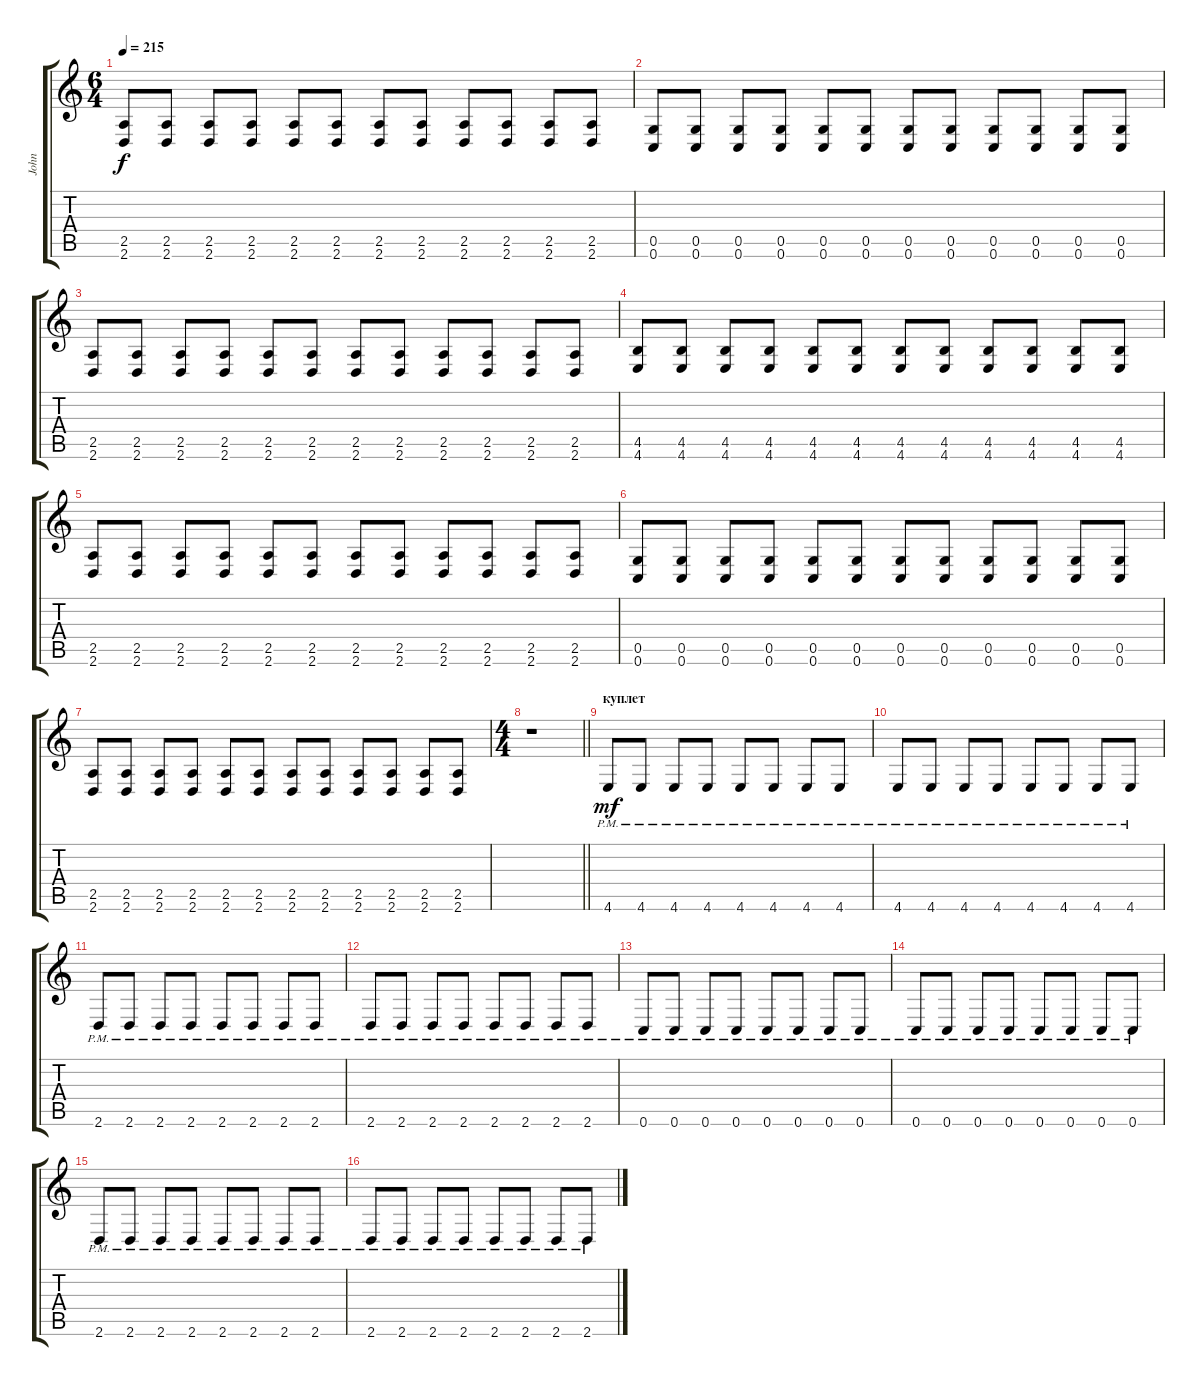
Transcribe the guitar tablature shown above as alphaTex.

\track ("John" "John") {instrument distortionguitar}
\staff {score tabs}
\tuning (D4 A3 F3 C3 G2 C2) {hide}
\ts (6 4)
\tempo 215
\clef g2
\ks c
(2.5 2.6).8{dy f} (2.5 2.6).8 (2.5 2.6).8 (2.5 2.6).8 (2.5 2.6).8 (2.5 2.6).8 (2.5 2.6).8 (2.5 2.6).8 (2.5 2.6).8 (2.5 2.6).8 (2.5 2.6).8 (2.5 2.6).8 |
(0.5 0.6).8 (0.5 0.6).8 (0.5 0.6).8 (0.5 0.6).8 (0.5 0.6).8 (0.5 0.6).8 (0.5 0.6).8 (0.5 0.6).8 (0.5 0.6).8 (0.5 0.6).8 (0.5 0.6).8 (0.5 0.6).8 |
(2.5 2.6).8 (2.5 2.6).8 (2.5 2.6).8 (2.5 2.6).8 (2.5 2.6).8 (2.5 2.6).8 (2.5 2.6).8 (2.5 2.6).8 (2.5 2.6).8 (2.5 2.6).8 (2.5 2.6).8 (2.5 2.6).8 |
(4.5 4.6).8 (4.5 4.6).8 (4.5 4.6).8 (4.5 4.6).8 (4.5 4.6).8 (4.5 4.6).8 (4.5 4.6).8 (4.5 4.6).8 (4.5 4.6).8 (4.5 4.6).8 (4.5 4.6).8 (4.5 4.6).8 |
(2.5 2.6).8 (2.5 2.6).8 (2.5 2.6).8 (2.5 2.6).8 (2.5 2.6).8 (2.5 2.6).8 (2.5 2.6).8 (2.5 2.6).8 (2.5 2.6).8 (2.5 2.6).8 (2.5 2.6).8 (2.5 2.6).8 |
(0.5 0.6).8 (0.5 0.6).8 (0.5 0.6).8 (0.5 0.6).8 (0.5 0.6).8 (0.5 0.6).8 (0.5 0.6).8 (0.5 0.6).8 (0.5 0.6).8 (0.5 0.6).8 (0.5 0.6).8 (0.5 0.6).8 |
(2.5 2.6).8 (2.5 2.6).8 (2.5 2.6).8 (2.5 2.6).8 (2.5 2.6).8 (2.5 2.6).8 (2.5 2.6).8 (2.5 2.6).8 (2.5 2.6).8 (2.5 2.6).8 (2.5 2.6).8 (2.5 2.6).8 |
\ts (4 4)
\barLineRight lightlight
r.1 |
\section ("" "куплет")
4.6{pm}.8{dy mf} 4.6{pm}.8 4.6{pm}.8 4.6{pm}.8 4.6{pm}.8 4.6{pm}.8 4.6{pm}.8 4.6{pm}.8 |
4.6{pm}.8 4.6{pm}.8 4.6{pm}.8 4.6{pm}.8 4.6{pm}.8 4.6{pm}.8 4.6{pm}.8 4.6{pm}.8 |
2.6{pm}.8 2.6{pm}.8 2.6{pm}.8 2.6{pm}.8 2.6{pm}.8 2.6{pm}.8 2.6{pm}.8 2.6{pm}.8 |
2.6{pm}.8 2.6{pm}.8 2.6{pm}.8 2.6{pm}.8 2.6{pm}.8 2.6{pm}.8 2.6{pm}.8 2.6{pm}.8 |
0.6{pm}.8 0.6{pm}.8 0.6{pm}.8 0.6{pm}.8 0.6{pm}.8 0.6{pm}.8 0.6{pm}.8 0.6{pm}.8 |
0.6{pm}.8 0.6{pm}.8 0.6{pm}.8 0.6{pm}.8 0.6{pm}.8 0.6{pm}.8 0.6{pm}.8 0.6{pm}.8 |
2.6{pm}.8 2.6{pm}.8 2.6{pm}.8 2.6{pm}.8 2.6{pm}.8 2.6{pm}.8 2.6{pm}.8 2.6{pm}.8 |
2.6{pm}.8 2.6{pm}.8 2.6{pm}.8 2.6{pm}.8 2.6{pm}.8 2.6{pm}.8 2.6{pm}.8 2.6{pm}.8
